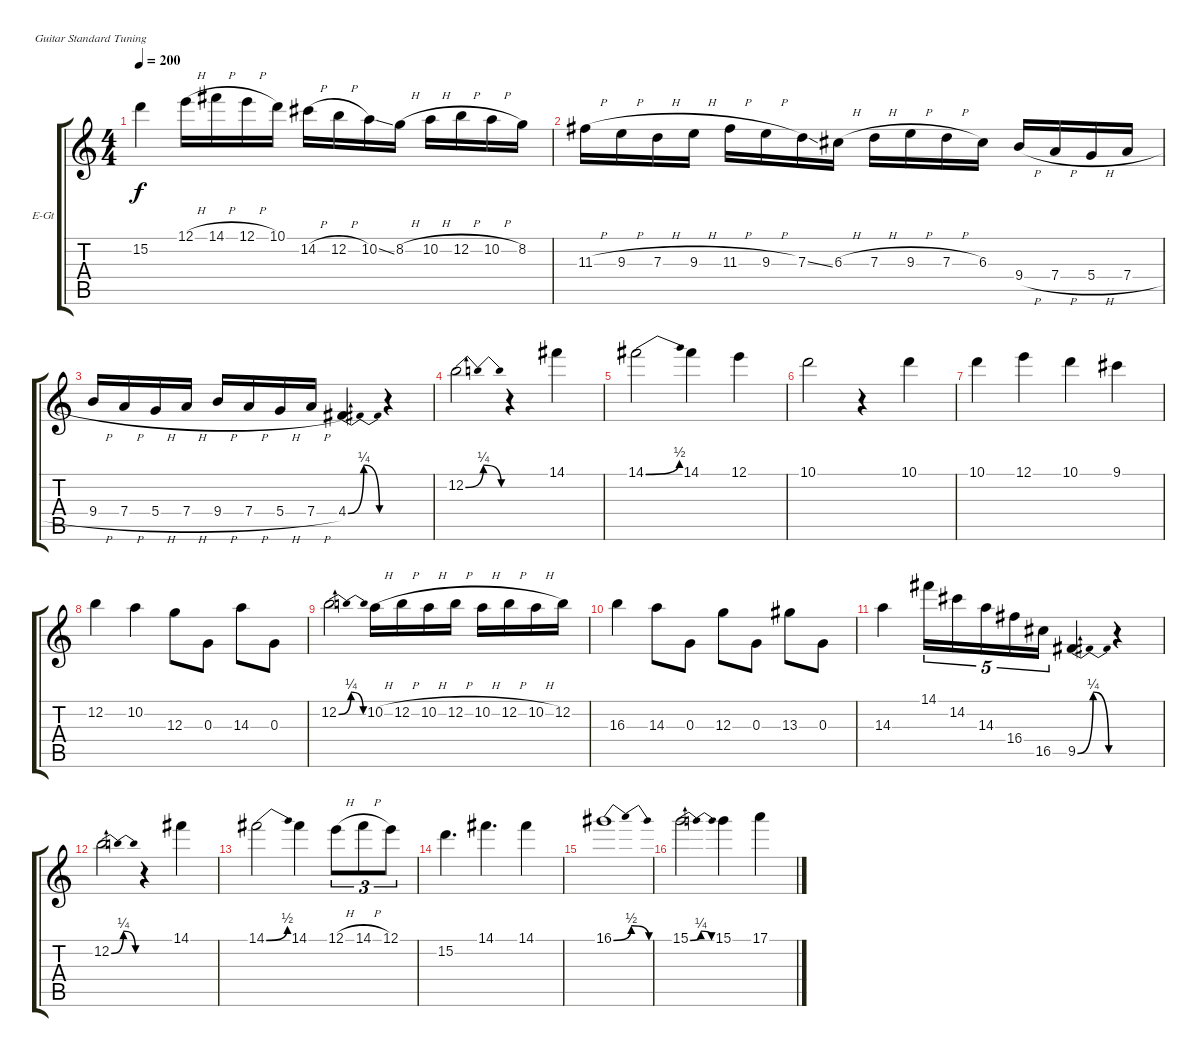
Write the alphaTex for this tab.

\bracketExtendMode groupsimilarinstruments
\firstSystemTrackNameOrientation horizontal
\otherSystemsTrackNameOrientation horizontal
\track ("Harmony" "E-Gt") {instrument distortionguitar}
\staff {score tabs}
\tuning (E4 B3 G3 D3 A2 E2)
\ts (4 4)
\tempo 200
\clef g2
\ks c
15.2.4{dy f} 12.1{h}.16 14.1{h}.16 12.1{h}.16 10.1.16 14.2{h}.16 12.2{h}.16 10.2{ss}.16 8.2{h}.16 10.2{h}.16 12.2{h}.16 10.2{h}.16 8.2.16 |
11.3{h}.16 9.3{h}.16 7.3{h}.16 9.3{h}.16 11.3{h}.16 9.3{h}.16 7.3{ss}.16 6.3{h}.16 7.3{h}.16 9.3{h}.16 7.3{h}.16 6.3.16 9.4{h}.16 7.4{h}.16 5.4{h}.16 7.4{h}.16 |
9.4{h}.16 7.4{h}.16 5.4{h}.16 7.4{h}.16 9.4{h}.16 7.4{h}.16 5.4{h}.16 7.4{h}.16 4.4{be (bendrelease 0 0 30 1 30 1 60 0)}.4 r.4 |
12.2{be (bendrelease 0 0 30 1 30 1 60 0)}.2 r.4 14.1.4 |
14.1{be (bend 0 0 60 2)}.2 14.1.4 12.1.4 |
10.1.2 r.4 10.1.4 |
10.1.4 12.1.4 10.1.4 9.1.4 |
12.2.4 10.2.4 12.3.8 0.3.8 14.3.8 0.3.8 |
12.2{be (bendrelease 0 0 30 1 30 1 60 0)}.2 10.2{h}.16 12.2{h}.16 10.2{h}.16 12.2{h}.16 10.2{h}.16 12.2{h}.16 10.2{h}.16 12.2.16 |
16.3.4 14.3.8 0.3.8 12.3.8 0.3.8 13.3.8 0.3.8 |
14.3.4 14.1.16{tu (5 4)} 14.2.16{tu (5 4)} 14.3.16{tu (5 4)} 16.4.16{tu (5 4)} 16.5.16{tu (5 4)} 9.5{be (bendrelease 0 0 30 1 30 1 60 0)}.4 r.4 |
12.2{be (bendrelease 0 0 30 1 30 1 60 0)}.2 r.4 14.1.4 |
14.1{be (bend 0 0 60 2)}.2 14.1.4 12.1{h}.8{tu (3 2)} 14.1{h}.8{tu (3 2)} 12.1.8{tu (3 2)} |
15.2.4{d} 14.1.4{d} 14.1.4 |
16.1{be (bendrelease 0 0 30 2 30 2 60 0)}.1 |
15.1{be (bendrelease 0 0 30 1 30 1 60 0)}.2 15.1.4 17.1.4
